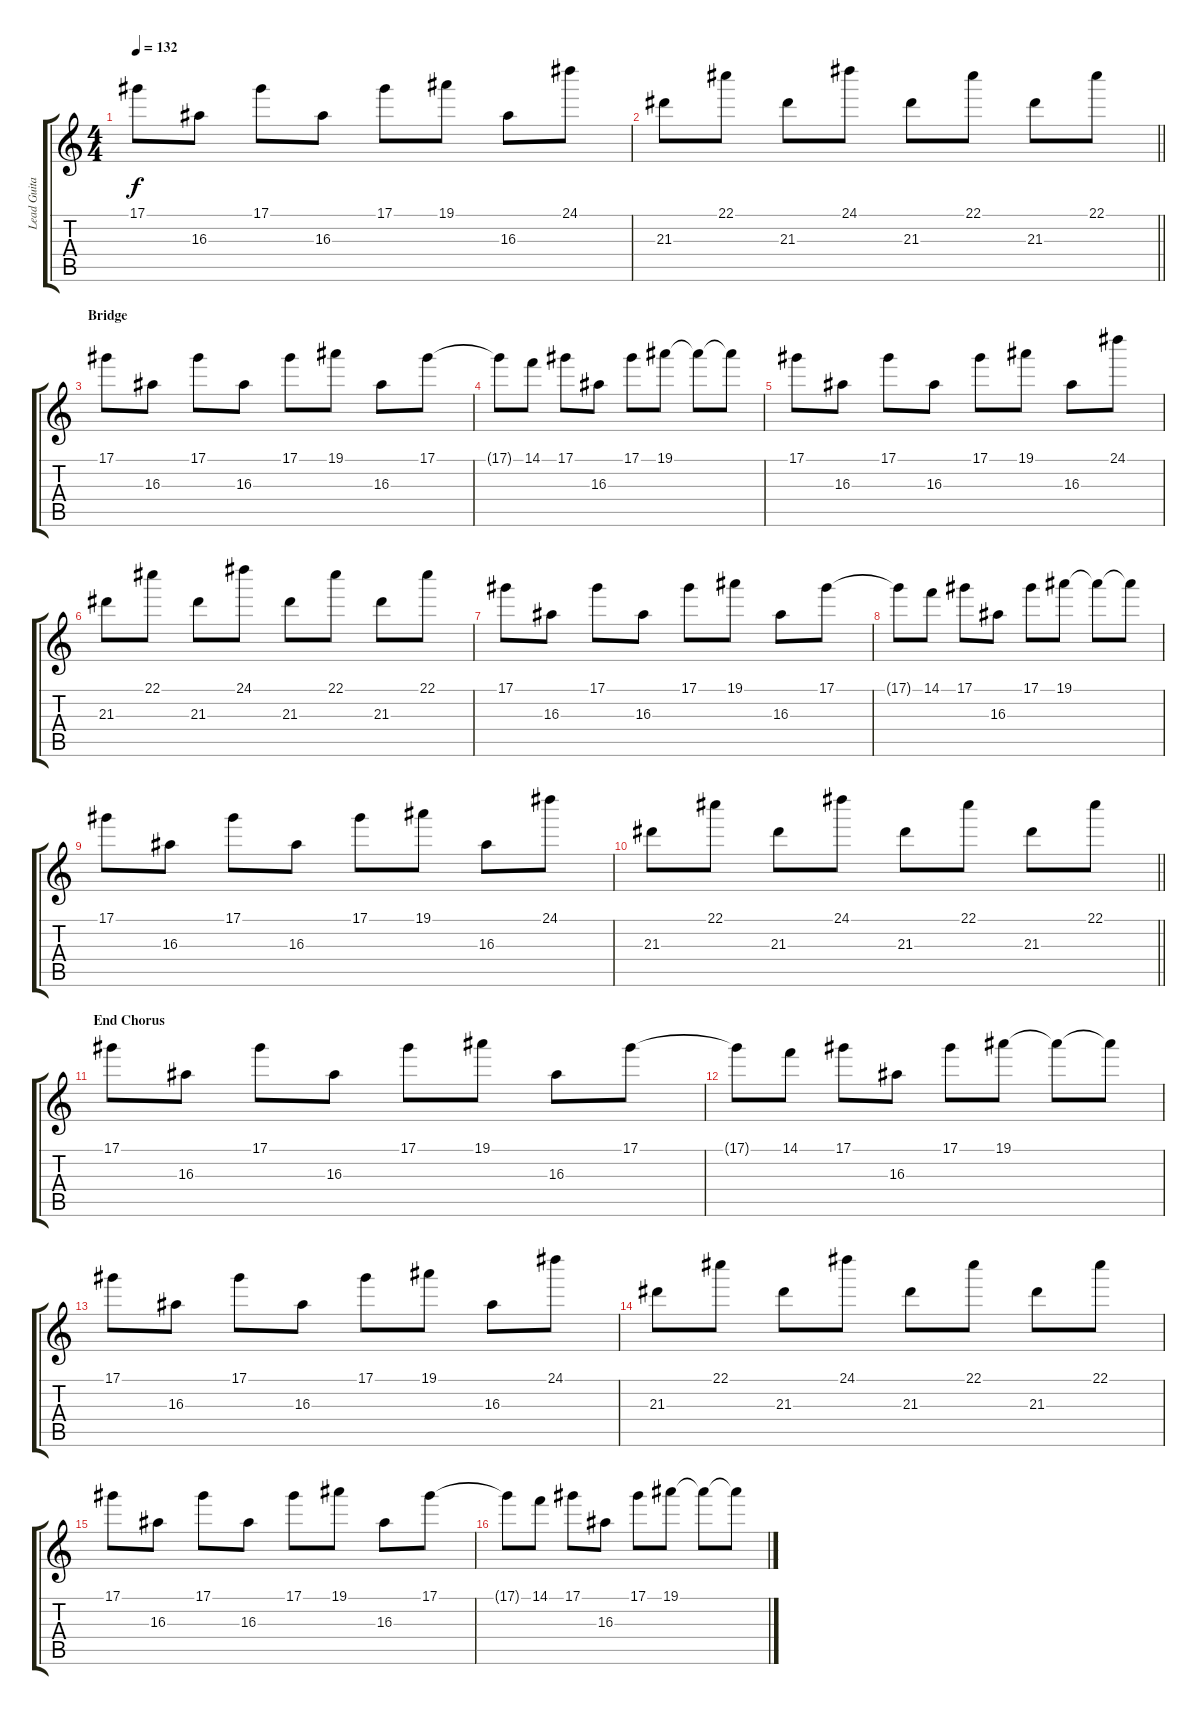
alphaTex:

\track ("Lead Guitar" "Lead Guita") {instrument overdrivenguitar}
\staff {score tabs}
\tuning (Eb4 Bb3 Gb3 Db3 Ab2 Eb2) {hide}
\ts (4 4)
\tempo 132
\clef g2
\ks c
17.1.8{dy f} 16.3.8 17.1.8 16.3.8 17.1.8 19.1.8 16.3.8 24.1.8 |
\barLineRight lightlight
21.3.8 22.1.8 21.3.8 24.1.8 21.3.8 22.1.8 21.3.8 22.1.8 |
\section ("" "Bridge")
17.1.8 16.3.8 17.1.8 16.3.8 17.1.8 19.1.8 16.3.8 17.1.8 |
17.1{t}.8 14.1.8 17.1.8 16.3.8 17.1.8 19.1.8 19.1{t}.8 19.1{t}.8 |
17.1.8 16.3.8 17.1.8 16.3.8 17.1.8 19.1.8 16.3.8 24.1.8 |
21.3.8 22.1.8 21.3.8 24.1.8 21.3.8 22.1.8 21.3.8 22.1.8 |
17.1.8 16.3.8 17.1.8 16.3.8 17.1.8 19.1.8 16.3.8 17.1.8 |
17.1{t}.8 14.1.8 17.1.8 16.3.8 17.1.8 19.1.8 19.1{t}.8 19.1{t}.8 |
17.1.8 16.3.8 17.1.8 16.3.8 17.1.8 19.1.8 16.3.8 24.1.8 |
\barLineRight lightlight
21.3.8 22.1.8 21.3.8 24.1.8 21.3.8 22.1.8 21.3.8 22.1.8 |
\section ("" "End Chorus")
17.1.8 16.3.8 17.1.8 16.3.8 17.1.8 19.1.8 16.3.8 17.1.8 |
17.1{t}.8 14.1.8 17.1.8 16.3.8 17.1.8 19.1.8 19.1{t}.8 19.1{t}.8 |
17.1.8 16.3.8 17.1.8 16.3.8 17.1.8 19.1.8 16.3.8 24.1.8 |
21.3.8 22.1.8 21.3.8 24.1.8 21.3.8 22.1.8 21.3.8 22.1.8 |
17.1.8 16.3.8 17.1.8 16.3.8 17.1.8 19.1.8 16.3.8 17.1.8 |
17.1{t}.8 14.1.8 17.1.8 16.3.8 17.1.8 19.1.8 19.1{t}.8 19.1{t}.8
